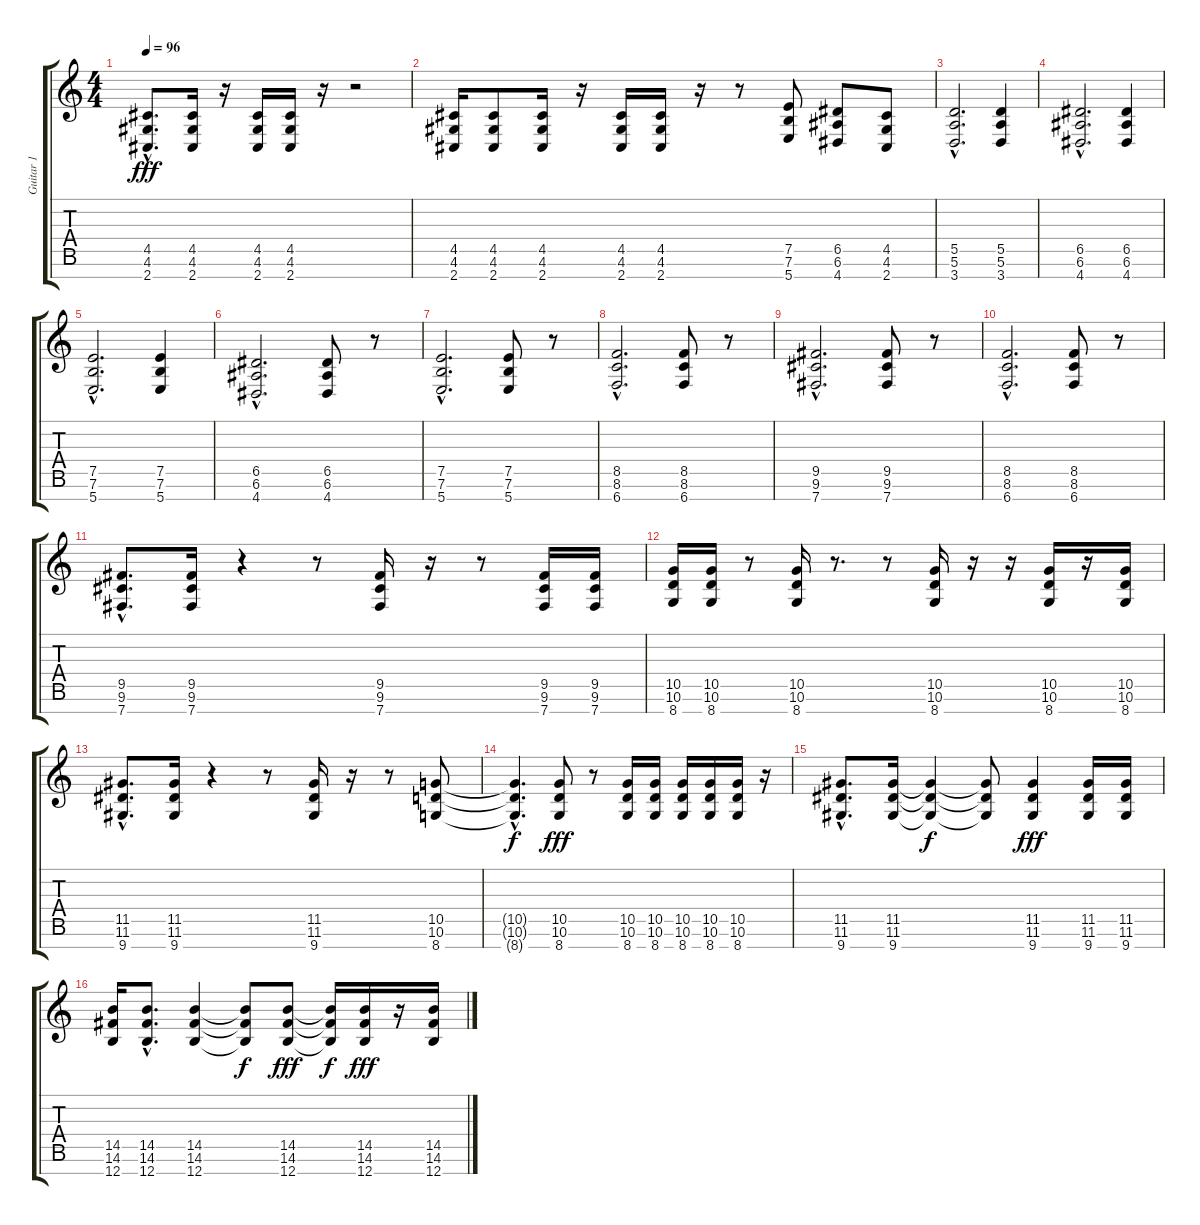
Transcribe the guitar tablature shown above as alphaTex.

\track ("Guitar 1" "Guitar 1") {instrument distortionguitar}
\staff {score tabs}
\tuning (E4 B3 G3 D3 A2 E2 B1) {hide}
\ts (4 4)
\tempo 96
\clef g2
\ks c
(4.5{hac} 4.6{hac} 2.7{hac}).8{d dy fff} (4.5 4.6 2.7).16 r.16 (4.5 4.6 2.7).16 (4.5 4.6 2.7).16 r.16 r.2 |
(4.5 4.6 2.7).16 (4.5 4.6 2.7).8 (4.5 4.6 2.7).16 r.16 (4.5 4.6 2.7).16 (4.5 4.6 2.7).16 r.16 r.8 (7.5 7.6 5.7).8 (6.5 6.6 4.7).8 (4.5 4.6 2.7).8 |
(5.5{hac} 5.6{hac} 3.7{hac}).2{d} (5.5 5.6 3.7).4 |
(6.5{hac} 6.6{hac} 4.7{hac}).2{d} (6.5 6.6 4.7).4 |
(7.5{hac} 7.6{hac} 5.7{hac}).2{d} (7.5 7.6 5.7).4 |
(6.5{hac} 6.6{hac} 4.7{hac}).2{d} (6.5 6.6 4.7).8 r.8 |
(7.5{hac} 7.6{hac} 5.7{hac}).2{d} (7.5 7.6 5.7).8 r.8 |
(8.5{hac} 8.6{hac} 6.7{hac}).2{d} (8.5 8.6 6.7).8 r.8 |
(9.5{hac} 9.6{hac} 7.7{hac}).2{d} (9.5 9.6 7.7).8 r.8 |
(8.5{hac} 8.6{hac} 6.7{hac}).2{d} (8.5 8.6 6.7).8 r.8 |
(9.5{hac} 9.6{hac} 7.7{hac}).8{d} (9.5 9.6 7.7).16 r.4 r.8 (9.5 9.6 7.7).16 r.16 r.8 (9.5 9.6 7.7).16 (9.5 9.6 7.7).16 |
(10.5 10.6 8.7).16 (10.5 10.6 8.7).16 r.8 (10.5 10.6 8.7).16 r.8{d} r.8 (10.5 10.6 8.7).16 r.16 r.16 (10.5 10.6 8.7).16 r.16 (10.5 10.6 8.7).16 |
(11.5{hac} 11.6{hac} 9.7{hac}).8{d} (11.5 11.6 9.7).16 r.4 r.8 (11.5 11.6 9.7).16 r.16 r.8 (10.5 10.6 8.7).8 |
(10.5{hac t} 10.6{hac t} 8.7{hac t}).4{d dy f} (10.5 10.6 8.7).8{dy fff} r.8 (10.5 10.6 8.7).16 (10.5 10.6 8.7).16 (10.5 10.6 8.7).16 (10.5 10.6 8.7).16 (10.5 10.6 8.7).16 r.16 |
(11.5{hac} 11.6{hac} 9.7{hac}).8{d} (11.5 11.6 9.7).16 (11.5{t} 11.6{t} 9.7{t}).4{dy f} (11.5{t} 11.6{t} 9.7{t}).8 (11.5 11.6 9.7).4{dy fff} (11.5 11.6 9.7).16 (11.5 11.6 9.7).16 |
(14.5 14.6 12.7).16 (14.5{hac} 14.6{hac} 12.7{hac}).8{d} (14.5 14.6 12.7).4 (14.5{t} 14.6{t} 12.7{t}).8{dy f} (14.5 14.6 12.7).8{dy fff} (14.5{t} 14.6{t} 12.7{t}).16{dy f} (14.5 14.6 12.7).16{dy fff} r.16 (14.5 14.6 12.7).16
